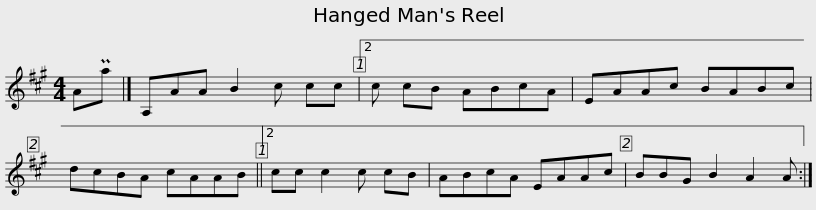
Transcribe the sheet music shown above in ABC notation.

X:1
L:1/8
M:4/4
I:linebreak $
K:A
V:1 treble
V:1
 APa |] A,AA B2 c cc |2 c cB ABcA | EAAc BABc | dcBA cAAB ||2 %5
 cc c2 c cB |$ ABcA EAAc | BBG B2 A2 A :| %8
